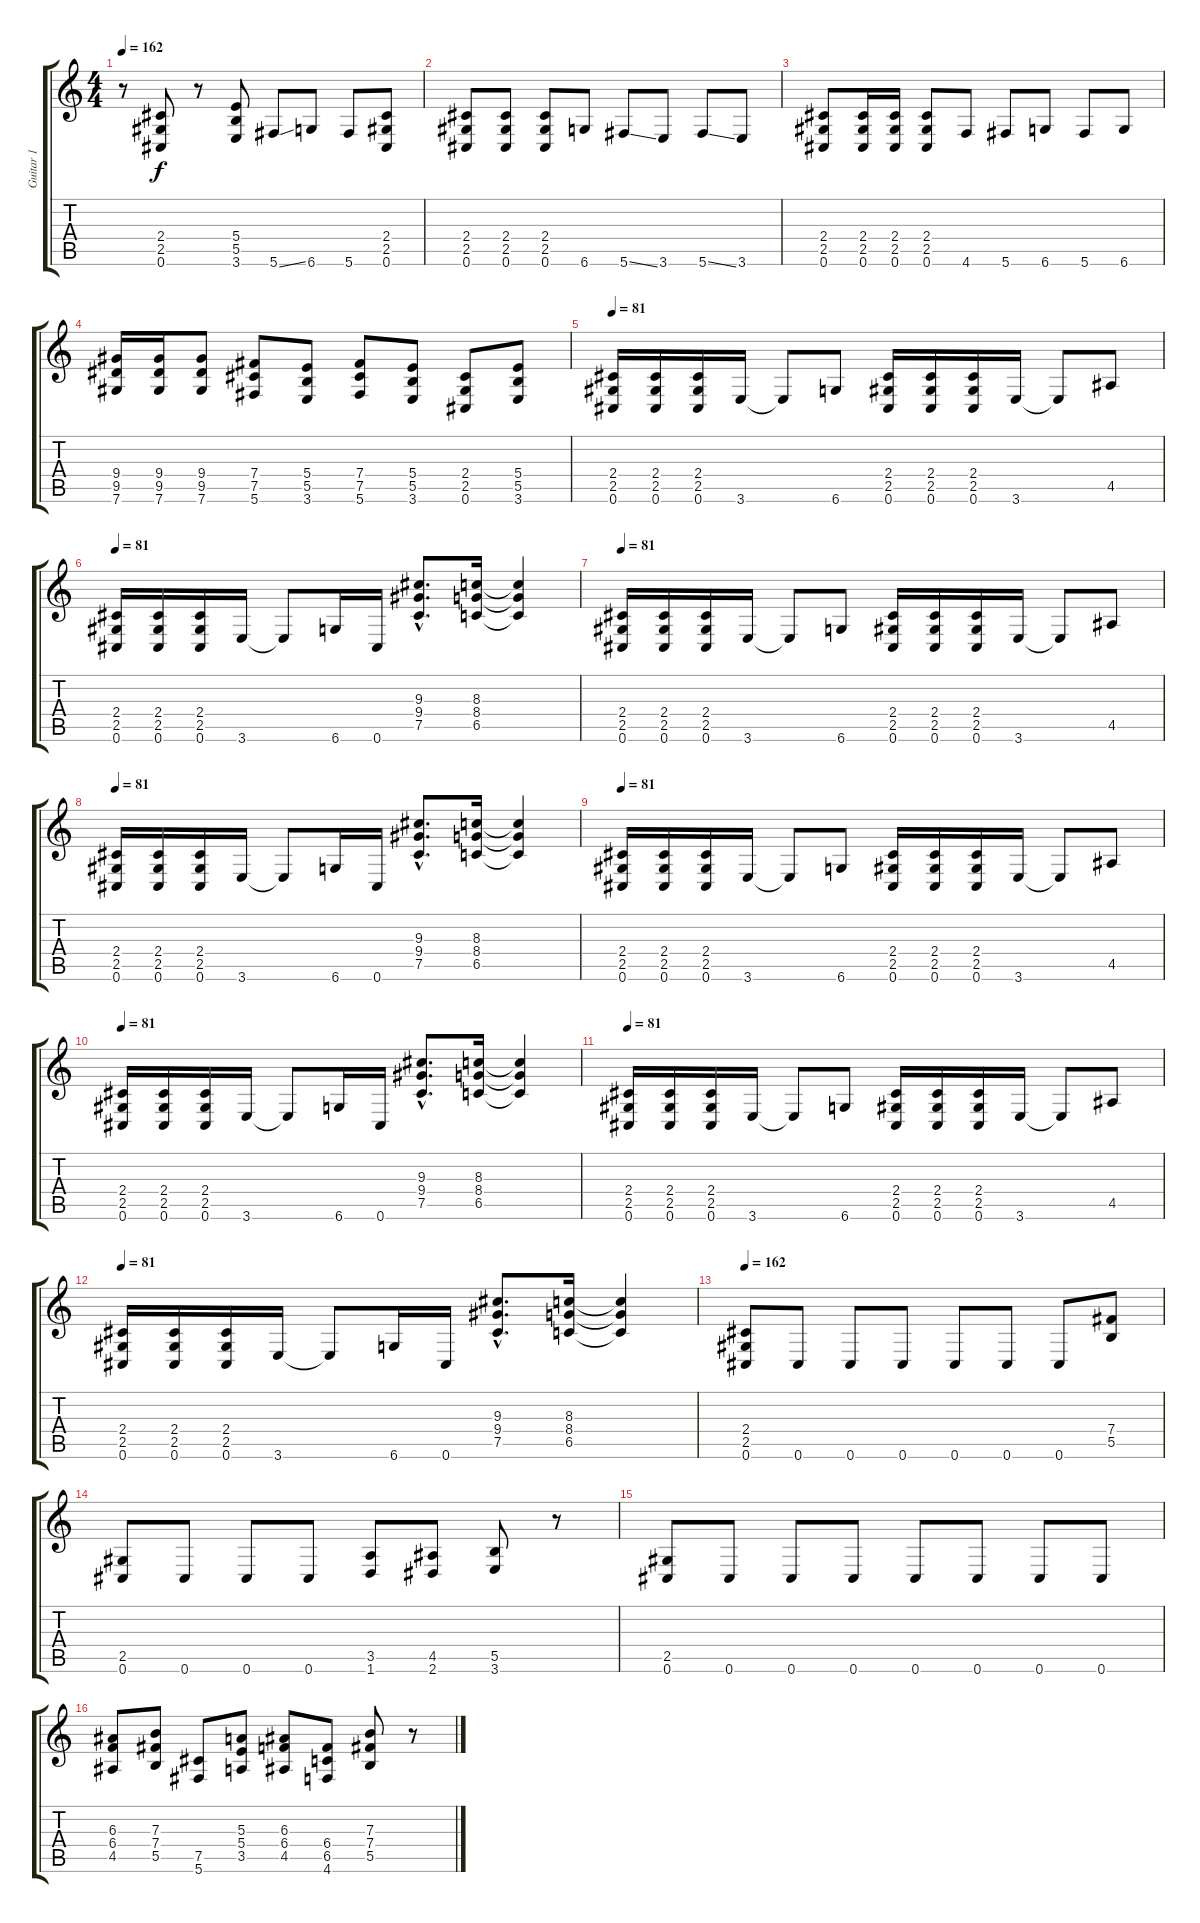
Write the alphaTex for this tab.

\track ("Guitar 1" "Guitar 1") {instrument distortionguitar}
\staff {score tabs}
\tuning (Db4 Ab3 E3 B2 Gb2 Db2) {hide}
\ts (4 4)
\tempo 162
\clef g2
\ks c
r.8{dy f} (2.4 2.5 0.6).8 r.8 (5.4 5.5 3.6).8 5.6{ss}.8 6.6.8 5.6.8 (2.4 2.5 0.6).8 |
(2.4 2.5 0.6).8 (2.4 2.5 0.6).8 (2.4 2.5 0.6).8 6.6.8 5.6{ss}.8 3.6.8 5.6{ss}.8 3.6.8 |
(2.4 2.5 0.6).8 (2.4 2.5 0.6).16 (2.4 2.5 0.6).16 (2.4 2.5 0.6).8 4.6.8 5.6.8 6.6.8 5.6.8 6.6.8 |
(9.4 9.5 7.6).16 (9.4 9.5 7.6).16 (9.4 9.5 7.6).8 (7.4 7.5 5.6).8 (5.4 5.5 3.6).8 (7.4 7.5 5.6).8 (5.4 5.5 3.6).8 (2.4 2.5 0.6).8 (5.4 5.5 3.6).8 |
\tempo 81
(2.4 2.5 0.6).16 (2.4 2.5 0.6).16 (2.4 2.5 0.6).16 3.6.16 3.6{t}.8 6.6.8 (2.4 2.5 0.6).16 (2.4 2.5 0.6).16 (2.4 2.5 0.6).16 3.6.16 3.6{t}.8 4.5.8 |
\tempo 81
(2.4 2.5 0.6).16 (2.4 2.5 0.6).16 (2.4 2.5 0.6).16 3.6.16 3.6{t}.8 6.6.16 0.6.16 (9.3{hac} 9.4{hac} 7.5{hac}).8{d} (8.3 8.4 6.5).16 (8.3{t} 8.4{t} 6.5{t}).4 |
\tempo 81
(2.4 2.5 0.6).16 (2.4 2.5 0.6).16 (2.4 2.5 0.6).16 3.6.16 3.6{t}.8 6.6.8 (2.4 2.5 0.6).16 (2.4 2.5 0.6).16 (2.4 2.5 0.6).16 3.6.16 3.6{t}.8 4.5.8 |
\tempo 81
(2.4 2.5 0.6).16 (2.4 2.5 0.6).16 (2.4 2.5 0.6).16 3.6.16 3.6{t}.8 6.6.16 0.6.16 (9.3{hac} 9.4{hac} 7.5{hac}).8{d} (8.3 8.4 6.5).16 (8.3{t} 8.4{t} 6.5{t}).4 |
\tempo 81
(2.4 2.5 0.6).16{volume 16} (2.4 2.5 0.6).16 (2.4 2.5 0.6).16 3.6.16 3.6{t}.8 6.6.8 (2.4 2.5 0.6).16 (2.4 2.5 0.6).16 (2.4 2.5 0.6).16 3.6.16 3.6{t}.8 4.5.8 |
\tempo 81
(2.4 2.5 0.6).16 (2.4 2.5 0.6).16 (2.4 2.5 0.6).16 3.6.16 3.6{t}.8 6.6.16 0.6.16 (9.3{hac} 9.4{hac} 7.5{hac}).8{d} (8.3 8.4 6.5).16 (8.3{t} 8.4{t} 6.5{t}).4 |
\tempo 81
(2.4 2.5 0.6).16 (2.4 2.5 0.6).16 (2.4 2.5 0.6).16 3.6.16 3.6{t}.8 6.6.8 (2.4 2.5 0.6).16 (2.4 2.5 0.6).16 (2.4 2.5 0.6).16 3.6.16 3.6{t}.8 4.5.8 |
\tempo 81
(2.4 2.5 0.6).16 (2.4 2.5 0.6).16 (2.4 2.5 0.6).16 3.6.16 3.6{t}.8 6.6.16 0.6.16 (9.3{hac} 9.4{hac} 7.5{hac}).8{d} (8.3 8.4 6.5).16 (8.3{t} 8.4{t} 6.5{t}).4 |
\tempo 162
(2.4 2.5 0.6).8 0.6.8 0.6.8 0.6.8 0.6.8 0.6.8 0.6.8 (7.4 5.5).8 |
(2.5 0.6).8 0.6.8 0.6.8 0.6.8 (3.5 1.6).8 (4.5 2.6).8 (5.5 3.6).8 r.8 |
(2.5 0.6).8 0.6.8 0.6.8 0.6.8 0.6.8 0.6.8 0.6.8 0.6.8 |
(6.3 6.4 4.5).8 (7.3 7.4 5.5).8 (7.5 5.6).8 (5.3 5.4 3.5).8 (6.3 6.4 4.5).8 (6.4 6.5 4.6).8 (7.3 7.4 5.5).8 r.8
